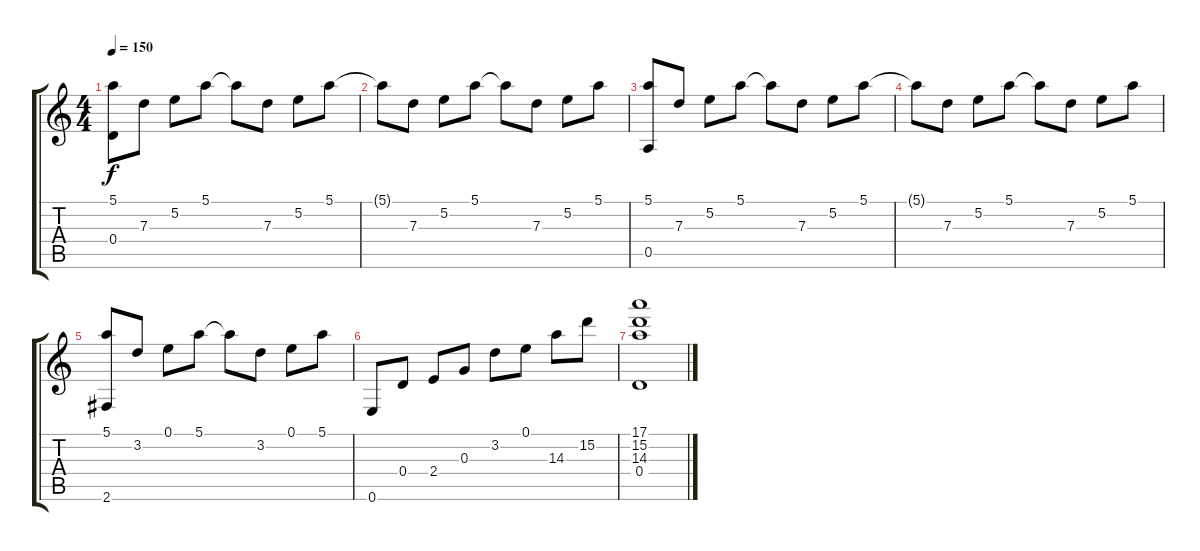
\track "" {instrument acousticguitarsteel}
\staff {score tabs}
\tuning (E4 B3 G3 D3 A2 E2) {hide}
\ts (4 4)
\tempo 150
\clef g2
\ks c
(5.1 0.4).8{dy f} 7.3.8 5.2.8 5.1.8 5.1{t}.8 7.3.8 5.2.8 5.1.8 |
5.1{t}.8 7.3.8 5.2.8 5.1.8 5.1{t}.8 7.3.8 5.2.8 5.1.8 |
(5.1 0.5).8 7.3.8 5.2.8 5.1.8 5.1{t}.8 7.3.8 5.2.8 5.1.8 |
5.1{t}.8 7.3.8 5.2.8 5.1.8 5.1{t}.8 7.3.8 5.2.8 5.1.8 |
(5.1 2.6).8 3.2.8 0.1.8 5.1.8 5.1{t}.8 3.2.8 0.1.8 5.1.8 |
0.6.8 0.4.8 2.4.8 0.3.8 3.2.8 0.1.8 14.3.8 15.2.8 |
(17.1 15.2 14.3 0.4).1
